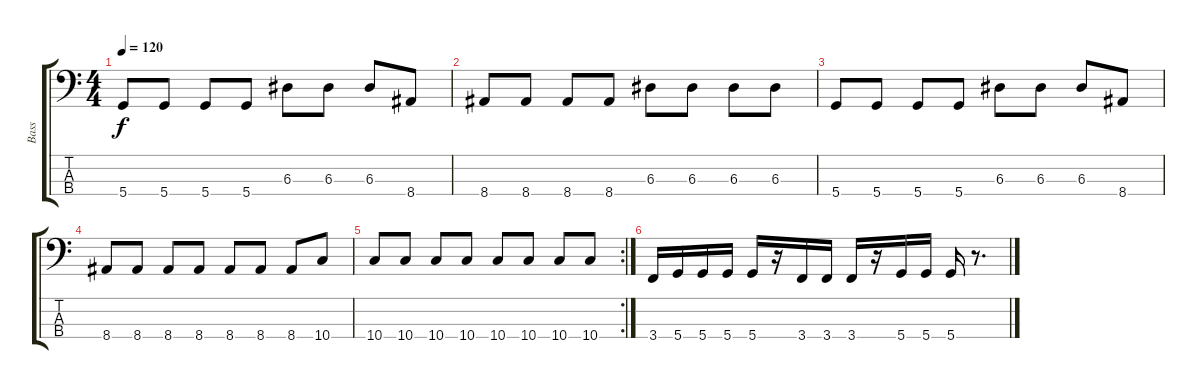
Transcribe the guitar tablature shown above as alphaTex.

\track ("Bass" "Bass") {instrument electricbassfinger}
\staff {score tabs}
\tuning (G2 D2 A1 D1) {hide}
\ts (4 4)
\tempo 120
\clef f4
\ks c
5.4.8{dy f} 5.4.8 5.4.8 5.4.8 6.3.8 6.3.8 6.3.8 8.4.8 |
8.4.8 8.4.8 8.4.8 8.4.8 6.3.8 6.3.8 6.3.8 6.3.8 |
5.4.8 5.4.8 5.4.8 5.4.8 6.3.8 6.3.8 6.3.8 8.4.8 |
8.4.8 8.4.8 8.4.8 8.4.8 8.4.8 8.4.8 8.4.8 10.4.8 |
\rc 2
10.4.8 10.4.8 10.4.8 10.4.8 10.4.8 10.4.8 10.4.8 10.4.8 |
3.4.16 5.4.16 5.4.16 5.4.16 5.4.16 r.16 3.4.16 3.4.16 3.4.16 r.16 5.4.16 5.4.16 5.4.16 r.8{d}
